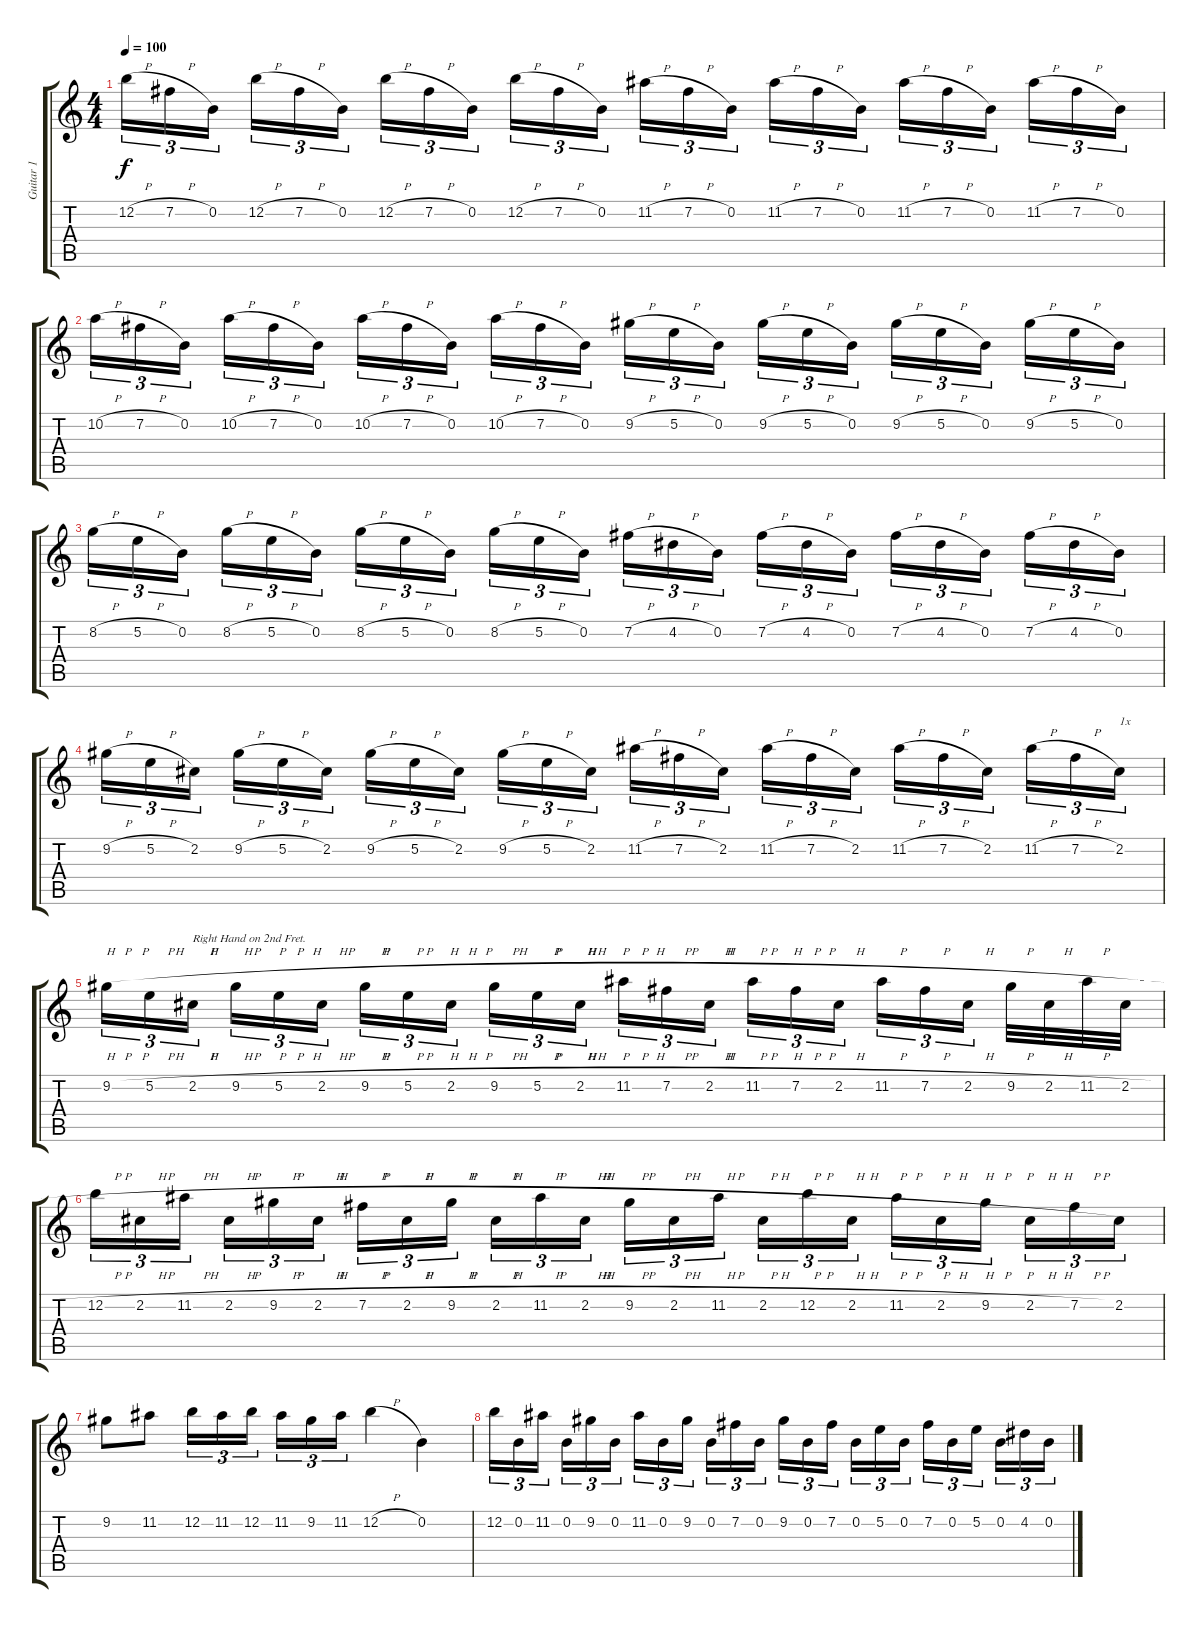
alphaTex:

\track ("Guitar 1" "Guitar 1") {instrument overdrivenguitar}
\staff {score tabs}
\tuning (E4 B3 G3 D3 A2 E2) {hide}
\ts (4 4)
\tempo 100
\clef g2
\ks c
12.2{h}.16{tu (3 2) dy f} 7.2{h}.16{tu (3 2)} 0.2.16{tu (3 2)} 12.2{h}.16{tu (3 2)} 7.2{h}.16{tu (3 2)} 0.2.16{tu (3 2)} 12.2{h}.16{tu (3 2)} 7.2{h}.16{tu (3 2)} 0.2.16{tu (3 2)} 12.2{h}.16{tu (3 2)} 7.2{h}.16{tu (3 2)} 0.2.16{tu (3 2)} 11.2{h}.16{tu (3 2)} 7.2{h}.16{tu (3 2)} 0.2.16{tu (3 2)} 11.2{h}.16{tu (3 2)} 7.2{h}.16{tu (3 2)} 0.2.16{tu (3 2)} 11.2{h}.16{tu (3 2)} 7.2{h}.16{tu (3 2)} 0.2.16{tu (3 2)} 11.2{h}.16{tu (3 2)} 7.2{h}.16{tu (3 2)} 0.2.16{tu (3 2)} |
10.2{h}.16{tu (3 2)} 7.2{h}.16{tu (3 2)} 0.2.16{tu (3 2)} 10.2{h}.16{tu (3 2)} 7.2{h}.16{tu (3 2)} 0.2.16{tu (3 2)} 10.2{h}.16{tu (3 2)} 7.2{h}.16{tu (3 2)} 0.2.16{tu (3 2)} 10.2{h}.16{tu (3 2)} 7.2{h}.16{tu (3 2)} 0.2.16{tu (3 2)} 9.2{h}.16{tu (3 2)} 5.2{h}.16{tu (3 2)} 0.2.16{tu (3 2)} 9.2{h}.16{tu (3 2)} 5.2{h}.16{tu (3 2)} 0.2.16{tu (3 2)} 9.2{h}.16{tu (3 2)} 5.2{h}.16{tu (3 2)} 0.2.16{tu (3 2)} 9.2{h}.16{tu (3 2)} 5.2{h}.16{tu (3 2)} 0.2.16{tu (3 2)} |
8.2{h}.16{tu (3 2)} 5.2{h}.16{tu (3 2)} 0.2.16{tu (3 2)} 8.2{h}.16{tu (3 2)} 5.2{h}.16{tu (3 2)} 0.2.16{tu (3 2)} 8.2{h}.16{tu (3 2)} 5.2{h}.16{tu (3 2)} 0.2.16{tu (3 2)} 8.2{h}.16{tu (3 2)} 5.2{h}.16{tu (3 2)} 0.2.16{tu (3 2)} 7.2{h}.16{tu (3 2)} 4.2{h}.16{tu (3 2)} 0.2.16{tu (3 2)} 7.2{h}.16{tu (3 2)} 4.2{h}.16{tu (3 2)} 0.2.16{tu (3 2)} 7.2{h}.16{tu (3 2)} 4.2{h}.16{tu (3 2)} 0.2.16{tu (3 2)} 7.2{h}.16{tu (3 2)} 4.2{h}.16{tu (3 2)} 0.2.16{tu (3 2)} |
9.2{h}.16{tu (3 2)} 5.2{h}.16{tu (3 2)} 2.2.16{tu (3 2)} 9.2{h}.16{tu (3 2)} 5.2{h}.16{tu (3 2)} 2.2.16{tu (3 2)} 9.2{h}.16{tu (3 2)} 5.2{h}.16{tu (3 2)} 2.2.16{tu (3 2)} 9.2{h}.16{tu (3 2)} 5.2{h}.16{tu (3 2)} 2.2.16{tu (3 2)} 11.2{h}.16{tu (3 2)} 7.2{h}.16{tu (3 2)} 2.2.16{tu (3 2)} 11.2{h}.16{tu (3 2)} 7.2{h}.16{tu (3 2)} 2.2.16{tu (3 2)} 11.2{h}.16{tu (3 2)} 7.2{h}.16{tu (3 2)} 2.2.16{tu (3 2)} 11.2{h}.16{tu (3 2)} 7.2{h}.16{tu (3 2)} 2.2.16{tu (3 2) txt "1x"} |
9.2{h}.16{tu (3 2)} 5.2{h}.16{tu (3 2)} 2.2{h}.16{tu (3 2) txt "Right Hand on 2nd Fret."} 9.2{h}.16{tu (3 2)} 5.2{h}.16{tu (3 2)} 2.2{h}.16{tu (3 2)} 9.2{h}.16{tu (3 2)} 5.2{h}.16{tu (3 2)} 2.2{h}.16{tu (3 2)} 9.2{h}.16{tu (3 2)} 5.2{h}.16{tu (3 2)} 2.2{h}.16{tu (3 2)} 11.2{h}.16{tu (3 2)} 7.2{h}.16{tu (3 2)} 2.2{h}.16{tu (3 2)} 11.2{h}.16{tu (3 2)} 7.2{h}.16{tu (3 2)} 2.2{h}.16{tu (3 2)} 11.2{h}.16{tu (3 2)} 7.2{h}.16{tu (3 2)} 2.2{h}.16{tu (3 2)} 9.2{h}.32 2.2{h}.32 11.2{h}.32 2.2{h}.32 |
12.2{h}.16{tu (3 2)} 2.2{h}.16{tu (3 2)} 11.2{h}.16{tu (3 2)} 2.2{h}.16{tu (3 2)} 9.2{h}.16{tu (3 2)} 2.2{h}.16{tu (3 2)} 7.2{h}.16{tu (3 2)} 2.2{h}.16{tu (3 2)} 9.2{h}.16{tu (3 2)} 2.2{h}.16{tu (3 2)} 11.2{h}.16{tu (3 2)} 2.2{h}.16{tu (3 2)} 9.2{h}.16{tu (3 2)} 2.2{h}.16{tu (3 2)} 11.2{h}.16{tu (3 2)} 2.2{h}.16{tu (3 2)} 12.2{h}.16{tu (3 2)} 2.2{h}.16{tu (3 2)} 11.2{h}.16{tu (3 2)} 2.2{h}.16{tu (3 2)} 9.2{h}.16{tu (3 2)} 2.2{h}.16{tu (3 2)} 7.2{h}.16{tu (3 2)} 2.2.16{tu (3 2)} |
9.2.8 11.2.8 12.2.16{tu (3 2)} 11.2.16{tu (3 2)} 12.2.16{tu (3 2)} 11.2.16{tu (3 2)} 9.2.16{tu (3 2)} 11.2.16{tu (3 2)} 12.2{h}.4 0.2.4 |
12.2.16{tu (3 2)} 0.2.16{tu (3 2)} 11.2.16{tu (3 2)} 0.2.16{tu (3 2)} 9.2.16{tu (3 2)} 0.2.16{tu (3 2)} 11.2.16{tu (3 2)} 0.2.16{tu (3 2)} 9.2.16{tu (3 2)} 0.2.16{tu (3 2)} 7.2.16{tu (3 2)} 0.2.16{tu (3 2)} 9.2.16{tu (3 2)} 0.2.16{tu (3 2)} 7.2.16{tu (3 2)} 0.2.16{tu (3 2)} 5.2.16{tu (3 2)} 0.2.16{tu (3 2)} 7.2.16{tu (3 2)} 0.2.16{tu (3 2)} 5.2.16{tu (3 2)} 0.2.16{tu (3 2)} 4.2.16{tu (3 2)} 0.2.16{tu (3 2)}
